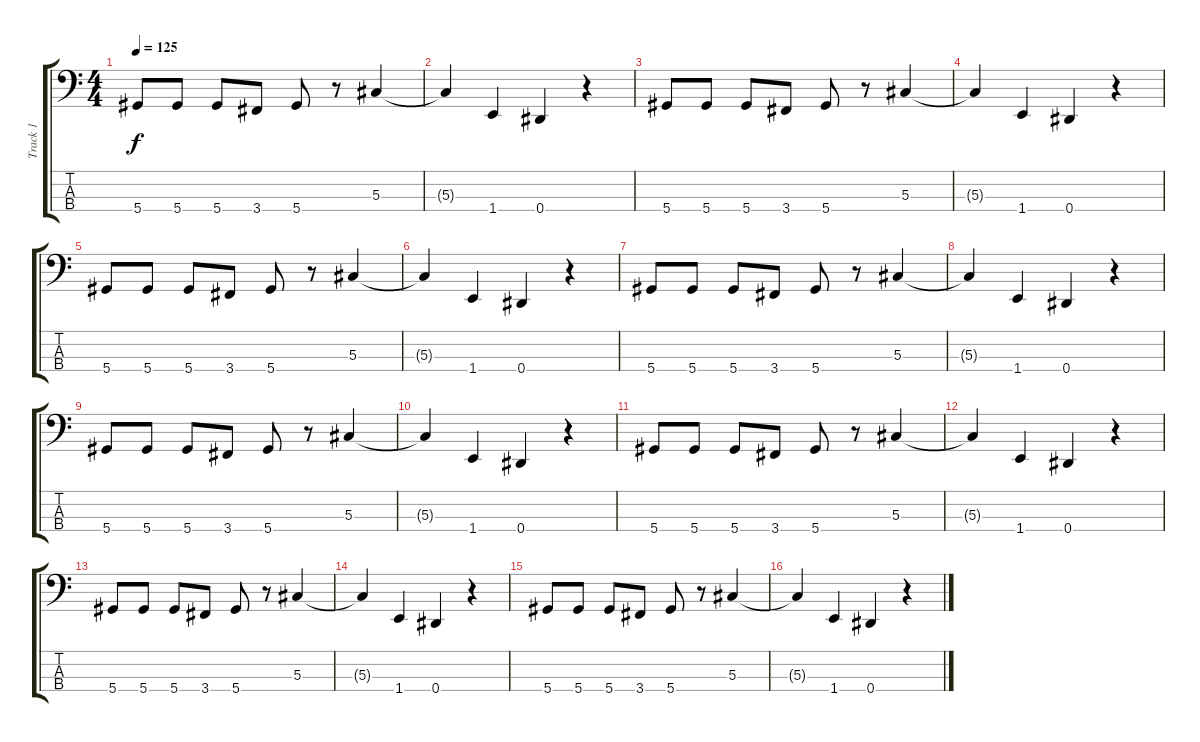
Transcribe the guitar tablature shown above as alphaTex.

\track ("Track 1" "Track 1") {instrument electricbasspick}
\staff {score tabs}
\tuning (Gb2 Db2 Ab1 Eb1) {hide}
\ts (4 4)
\tempo 125
\clef f4
\ks c
5.4.8{dy f} 5.4.8 5.4.8 3.4.8 5.4.8 r.8 5.3.4 |
5.3{t}.4 1.4.4 0.4.4 r.4 |
5.4.8 5.4.8 5.4.8 3.4.8 5.4.8 r.8 5.3.4 |
5.3{t}.4 1.4.4 0.4.4 r.4 |
5.4.8 5.4.8 5.4.8 3.4.8 5.4.8 r.8 5.3.4 |
5.3{t}.4 1.4.4 0.4.4 r.4 |
5.4.8 5.4.8 5.4.8 3.4.8 5.4.8 r.8 5.3.4 |
5.3{t}.4 1.4.4 0.4.4 r.4 |
5.4.8 5.4.8 5.4.8 3.4.8 5.4.8 r.8 5.3.4 |
5.3{t}.4 1.4.4 0.4.4 r.4 |
5.4.8 5.4.8 5.4.8 3.4.8 5.4.8 r.8 5.3.4 |
5.3{t}.4 1.4.4 0.4.4 r.4 |
5.4.8 5.4.8 5.4.8 3.4.8 5.4.8 r.8 5.3.4 |
5.3{t}.4 1.4.4 0.4.4 r.4 |
5.4.8 5.4.8 5.4.8 3.4.8 5.4.8 r.8 5.3.4 |
5.3{t}.4 1.4.4 0.4.4 r.4
